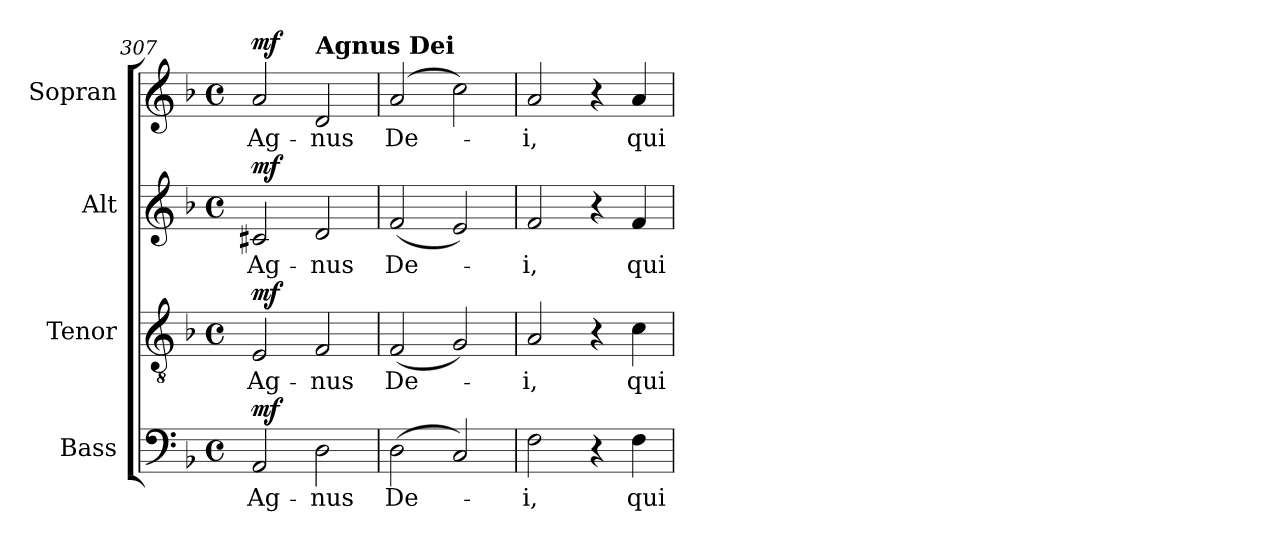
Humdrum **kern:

**kern	**text	**dynam	**kern	**text	**dynam	**kern	**text	**dynam	**kern	**text	**dynam
*part4	*part4	*part4	*part3	*part3	*part3	*part2	*part2	*part2	*part1	*part1	*part1
*staff4	*staff4	*staff4	*staff3	*staff3	*staff3	*staff2	*staff2	*staff2	*staff1	*staff1	*staff1
*I"Bass	*	*	*I"Tenor	*	*	*I"Alt	*	*	*I"Sopran	*	*
*I'B.	*	*	*I'T.	*	*	*I'A.	*	*	*I'S.	*	*
!!LO:LB:g=z
*clefF4	*	*	*clefGv2	*	*	*clefG2	*	*	*clefG2	*	*
*k[b-]	*	*	*k[b-]	*	*	*k[b-]	*	*	*k[b-]	*	*
*F:	*	*	*F:	*	*	*F:	*	*	*F:	*	*
*M4/4	*	*	*M4/4	*	*	*M4/4	*	*	*M4/4	*	*
*met(c)	*	*	*met(c)	*	*	*met(c)	*	*	*met(c)	*	*
=307	=307	=307	=307	=307	=307	=307	=307	=307	=307	=307	=307
!	!LO:LY:b	!LO:DY:a	!	!LO:LY:b	!LO:DY:a	!	!LO:LY:b	!LO:DY:a	!	!LO:LY:b	!LO:DY:a
2AA/	Ag-	mf	2E/	Ag-	mf	2c#X/	Ag-	mf	2a/	Ag-	mf
!	!	!	!	!	!	!	!	!	!LO:TX:a:B:t=Agnus Dei	!	!
!	!LO:LY:b	!	!	!LO:LY:b	!	!	!LO:LY:b	!	!	!LO:LY:b	!
2D\	-nus	.	2F/	-nus	.	2d/	-nus	.	2d/	-nus	.
=308	=308	=308	=308	=308	=308	=308	=308	=308	=308	=308	=308
!	!LO:LY:b	!	!	!LO:LY:b	!	!	!LO:LY:b	!	!	!LO:LY:b	!
(>2D\	De-	.	(<2F/	De-	.	(<2f/	De-	.	(2a/	De-	.
2C/)	.	.	2G/)	.	.	2e/)	.	.	2cc\)	.	.
=309	=309	=309	=309	=309	=309	=309	=309	=309	=309	=309	=309
!	!LO:LY:b	!	!	!LO:LY:b	!	!	!LO:LY:b	!	!	!LO:LY:b	!
2F\	-i,	.	2A/	-i,	.	2f/	-i,	.	2a/	-i,	.
4r	.	.	4r	.	.	4r	.	.	4r	.	.
!	!LO:LY:b	!	!	!LO:LY:b	!	!	!LO:LY:b	!	!	!LO:LY:b	!
4F\	qui	.	4c\	qui	.	4f/	qui	.	4a/	qui	.
=	=	=	=	=	=	=	=	=	=	=	=
*-	*-	*-	*-	*-	*-	*-	*-	*-	*-	*-	*-
